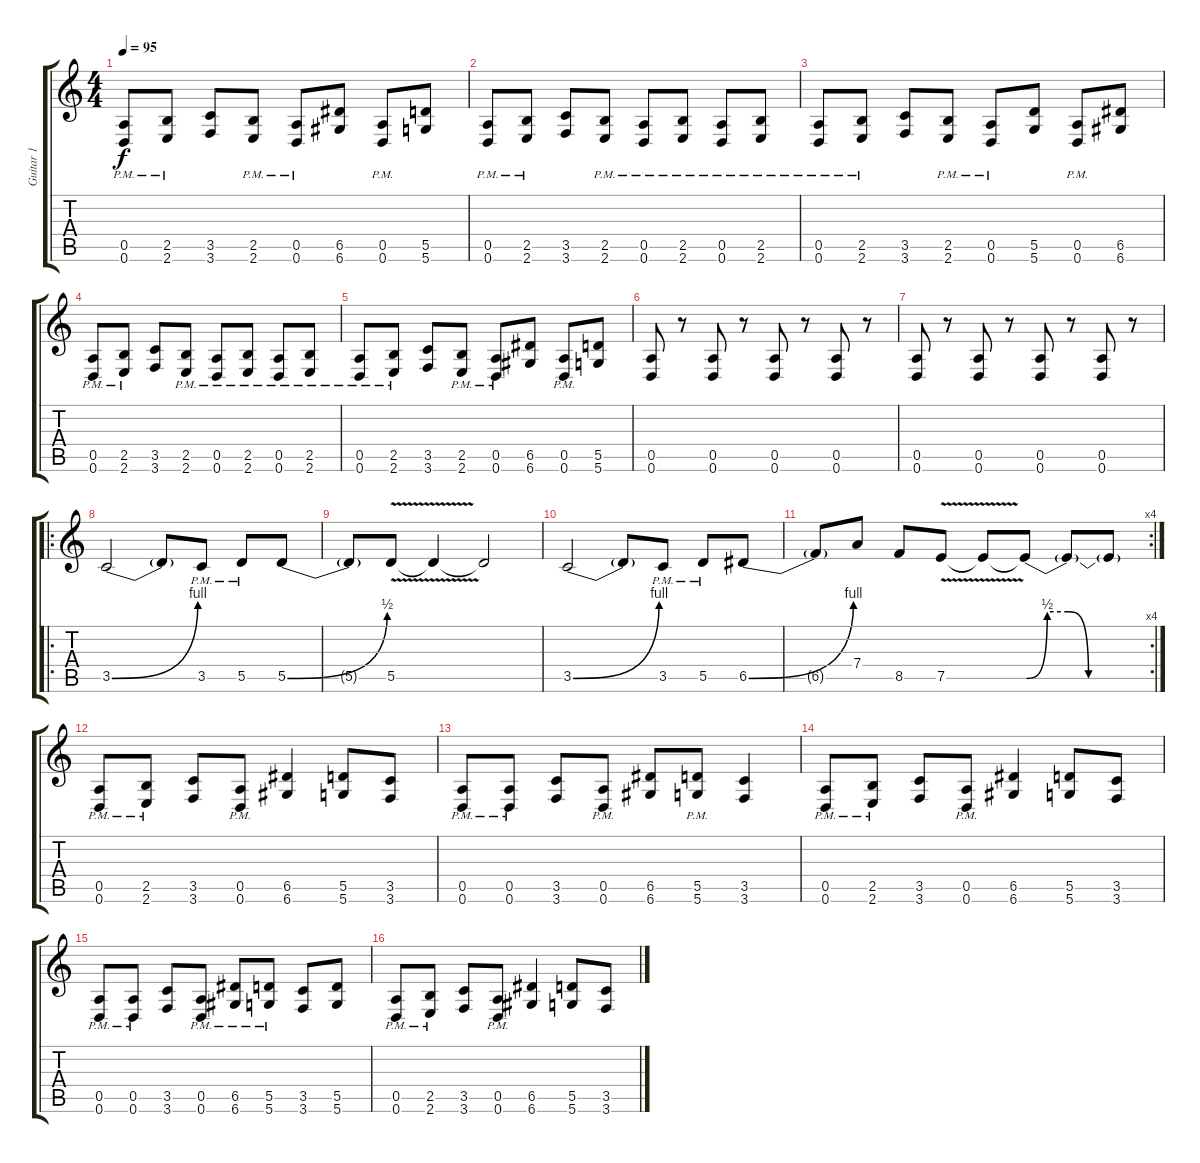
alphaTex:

\track ("Guitar 1" "Guitar 1") {instrument distortionguitar}
\staff {score tabs}
\tuning (E4 B3 G3 D3 A2 D2) {hide}
\ts (4 4)
\tempo 95
\clef g2
\ks c
(0.5{pm} 0.6{pm}).8{dy f} (2.5{pm} 2.6{pm}).8 (3.5 3.6).8 (2.5{pm} 2.6{pm}).8 (0.5{pm} 0.6{pm}).8 (6.5 6.6).8 (0.5{pm} 0.6{pm}).8 (5.5 5.6).8 |
(0.5{pm} 0.6{pm}).8 (2.5{pm} 2.6{pm}).8 (3.5 3.6).8 (2.5{pm} 2.6{pm}).8 (0.5{pm} 0.6{pm}).8 (2.5{pm} 2.6{pm}).8 (0.5{pm} 0.6{pm}).8 (2.5{pm} 2.6{pm}).8 |
(0.5{pm} 0.6{pm}).8 (2.5{pm} 2.6{pm}).8 (3.5 3.6).8 (2.5{pm} 2.6{pm}).8 (0.5{pm} 0.6{pm}).8 (5.5 5.6).8 (0.5{pm} 0.6{pm}).8 (6.5 6.6).8 |
(0.5{pm} 0.6{pm}).8 (2.5{pm} 2.6{pm}).8 (3.5 3.6).8 (2.5{pm} 2.6{pm}).8 (0.5{pm} 0.6{pm}).8 (2.5{pm} 2.6{pm}).8 (0.5{pm} 0.6{pm}).8 (2.5{pm} 2.6{pm}).8 |
(0.5{pm} 0.6{pm}).8 (2.5{pm} 2.6{pm}).8 (3.5 3.6).8 (2.5{pm} 2.6{pm}).8 (0.5{pm} 0.6{pm}).8 (6.5 6.6).8 (0.5{pm} 0.6{pm}).8 (5.5 5.6).8 |
(0.5 0.6).8 r.8 (0.5 0.6).8 r.8 (0.5 0.6).8 r.8 (0.5 0.6).8 r.8 |
(0.5 0.6).8 r.8 (0.5 0.6).8 r.8 (0.5 0.6).8 r.8 (0.5 0.6).8 r.8 |
\ro
3.5{be (bend 0 0 60 4)}.2 3.5{t}.8 3.5{pm}.8 5.5{pm}.8 5.5{be (bend 0 0 60 2)}.8 |
5.5{t}.8 5.5{v}.8 5.5{t}.4 5.5{t}.2 |
3.5{be (bend 0 0 60 4)}.2 3.5{t}.8 3.5{pm}.8 5.5{pm}.8 6.5{be (bend 0 0 60 4)}.8 |
\rc 4
6.5{t}.8 7.4.8 8.5.8 7.5{v}.8 7.5{t}.8 7.5{be (custom 0 0 10 2 20 2 30 0 60 0) t}.8 7.5{t}.8 7.5{t}.8 |
(0.5{pm} 0.6{pm}).8 (2.5{pm} 2.6{pm}).8 (3.5 3.6).8 (0.5{pm} 0.6{pm}).8 (6.5 6.6).4 (5.5 5.6).8 (3.5 3.6).8 |
(0.5{pm} 0.6{pm}).8 (0.5{pm} 0.6{pm}).8 (3.5 3.6).8 (0.5{pm} 0.6{pm}).8 (6.5 6.6).8 (5.5{pm} 5.6{pm}).8 (3.5 3.6).4 |
(0.5{pm} 0.6{pm}).8 (2.5{pm} 2.6{pm}).8 (3.5 3.6).8 (0.5{pm} 0.6{pm}).8 (6.5 6.6).4 (5.5 5.6).8 (3.5 3.6).8 |
(0.5{pm} 0.6{pm}).8 (0.5{pm} 0.6{pm}).8 (3.5 3.6).8 (0.5{pm} 0.6{pm}).8 (6.5{pm} 6.6{pm}).8 (5.5{pm} 5.6{pm}).8 (3.5 3.6).8 (5.5 5.6).8 |
(0.5{pm} 0.6{pm}).8 (2.5{pm} 2.6{pm}).8 (3.5 3.6).8 (0.5{pm} 0.6{pm}).8 (6.5 6.6).4 (5.5 5.6).8 (3.5 3.6).8
